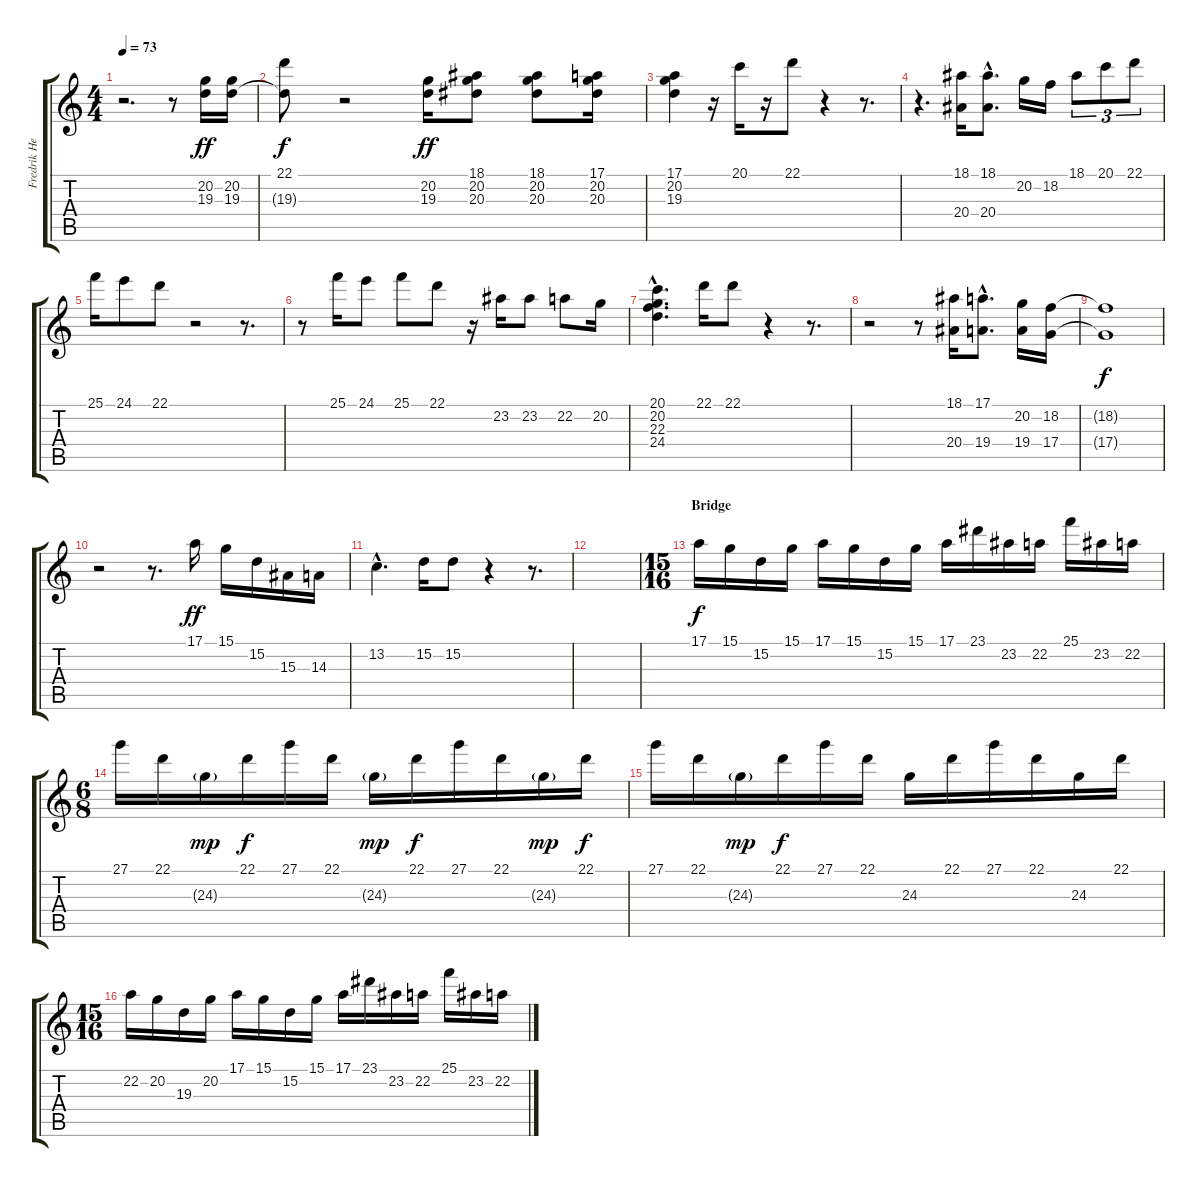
\track ("Fredrik Hermansson" "Fredrik He") {instrument brightacousticpiano}
\staff {score tabs}
\tuning (E4 B3 G3 D3 A2 E2) {hide}
\ts (4 4)
\tempo 73
\clef g2
\ks c
r.2{d dy ff} r.8 (20.2 19.3).16 (20.2 19.3).16 |
(22.1{t} 19.3{t}).8{dy f} r.2 (20.2 19.3).16{dy ff} (18.1 20.2 20.3).8 (18.1 20.2 20.3).8 (17.1 20.2 20.3).16 |
(17.1 20.2 19.3).4 r.16 20.1.16 r.16 22.1.8 r.4 r.8{d} |
r.4{d} (18.1 20.4).16 (18.1{hac} 20.4{hac}).8{d} 20.2.16 18.2.16 18.1.8{tu (3 2)} 20.1.8{tu (3 2)} 22.1.8{tu (3 2)} |
25.1.16 24.1.8 22.1.8 r.2 r.8{d} |
r.8 25.1.16 24.1.8 25.1.8 22.1.8 r.16 23.2.16 23.2.8 22.2.8 20.2.16 |
(20.1{hac} 20.2{hac} 22.3{hac} 24.4{hac}).4{d} 22.1.16 22.1.8 r.4 r.8{d} |
r.2 r.8 (18.1 20.4).16 (17.1{hac} 19.4{hac}).8{d} (20.2 19.4).16 (18.2 17.4).16 |
(18.2{t} 17.4{t}).1{dy f} |
r.2 r.8{d} 17.1.16{dy ff} 15.1.16 15.2.16 15.3.16 14.3.16 |
13.2{hac}.4{d} 15.2.16 15.2.8 r.4 r.8{d} |
|
\ts (15 16)
\section ("" "Bridge")
17.1.16{dy f} 15.1.16 15.2.16 15.1.16 17.1.16 15.1.16 15.2.16 15.1.16 17.1.16 23.1.16 23.2.16 22.2.16 25.1.16 23.2.16 22.2.16 |
\ts (6 8)
27.1.16 22.1.16 24.3{g}.16{dy mp} 22.1.16{dy f} 27.1.16 22.1.16 24.3{g}.16{dy mp} 22.1.16{dy f} 27.1.16 22.1.16 24.3{g}.16{dy mp} 22.1.16{dy f} |
27.1.16 22.1.16 24.3{g}.16{dy mp} 22.1.16{dy f} 27.1.16 22.1.16 24.3.16 22.1.16 27.1.16 22.1.16 24.3.16 22.1.16 |
\ts (15 16)
22.2.16 20.2.16 19.3.16 20.2.16 17.1.16 15.1.16 15.2.16 15.1.16 17.1.16 23.1.16 23.2.16 22.2.16 25.1.16 23.2.16 22.2.16
